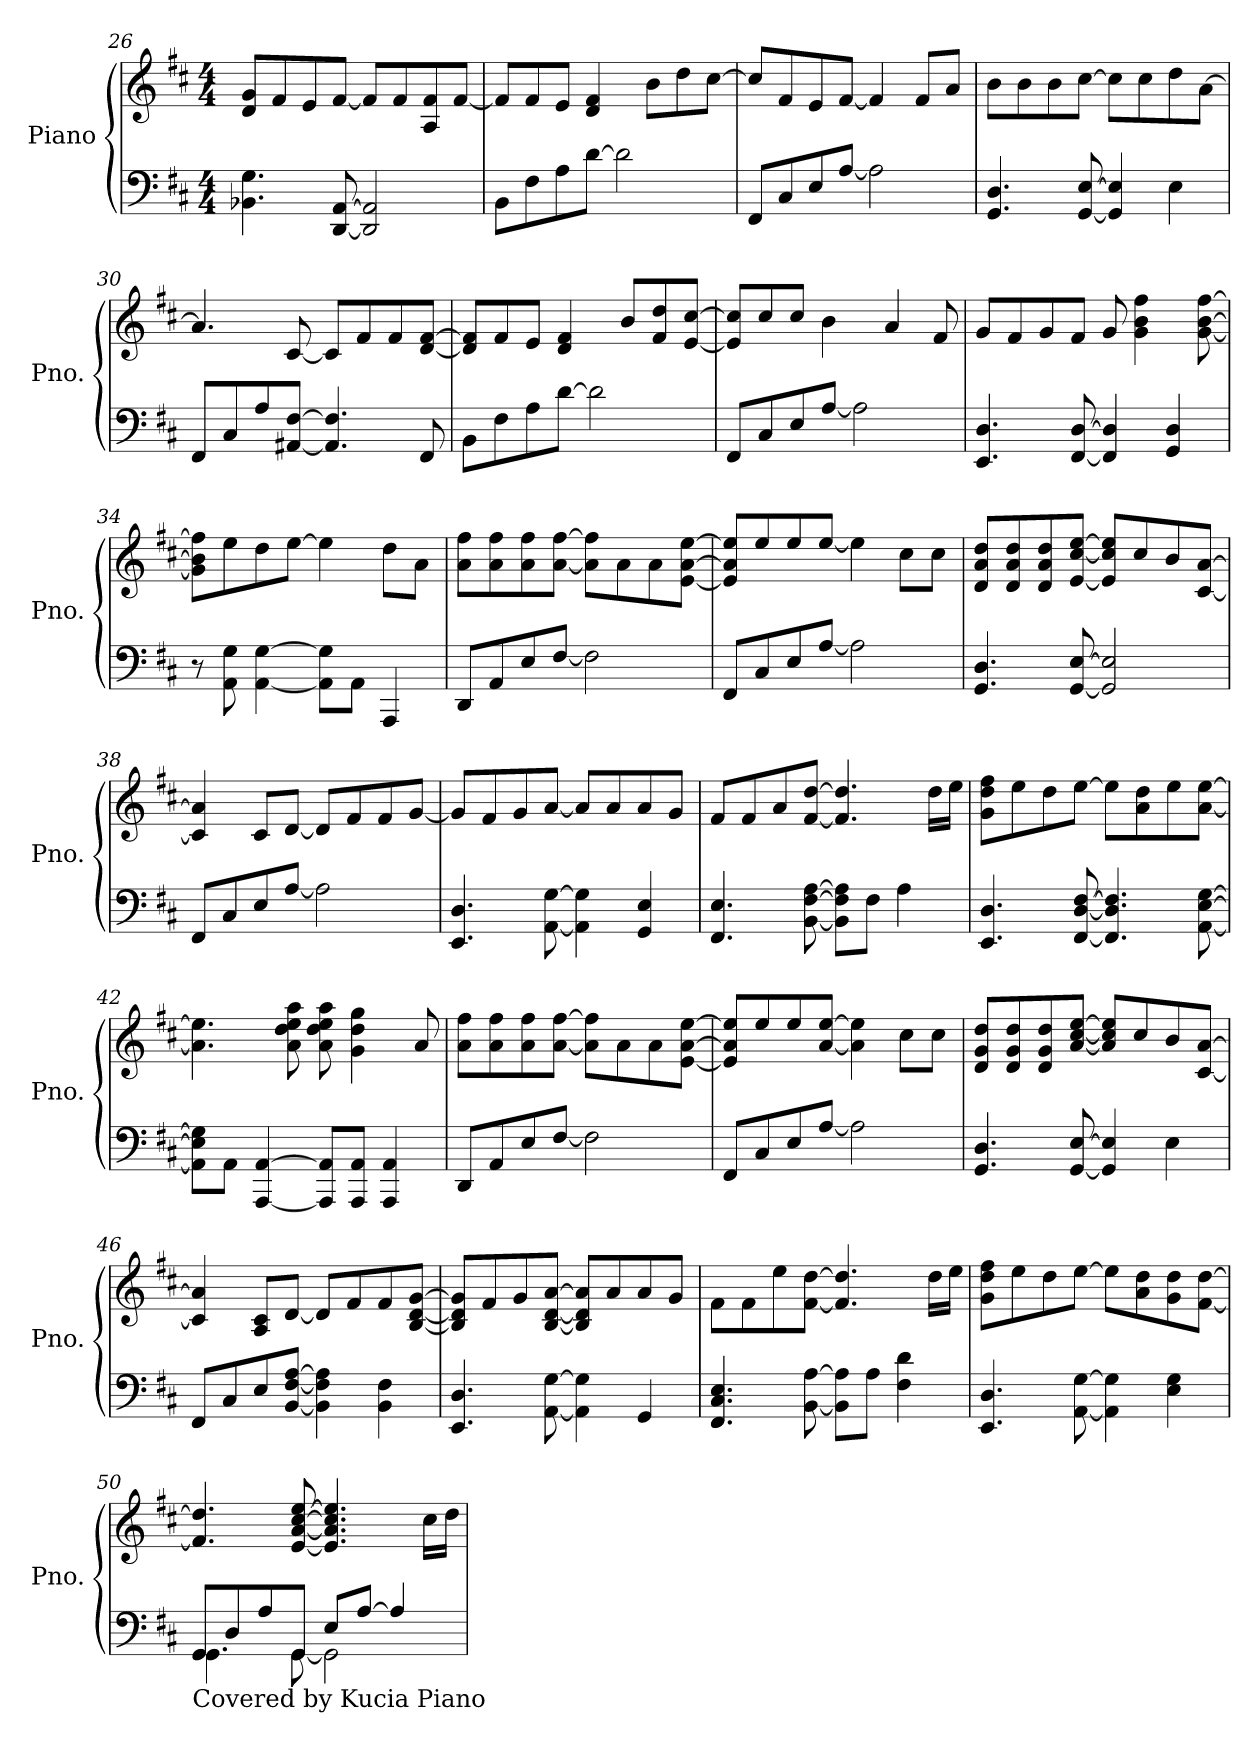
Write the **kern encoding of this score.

**kern	**kern
*part1	*part1
*staff2	*staff1
*I"Piano	*
*I'Pno.	*
!!LO:PB:g=z
*clefF4	*clefG2
*k[f#c#]	*k[f#c#]
*M4/4	*M4/4
=26	=26
4.BB-X\ 4.G\	8d/ 8g/L
.	8f#/
.	8e/
[8DD/ [8AA/	[8f#/J
2DD/] 2AA/]	8f#/L]
.	8f#/
.	8A/ 8f#/
.	[8f#/J
=27	=27
8BB\L	8f#/L]
8F#\	8f#/
8A\	8e/J
[8d\J	4d/ 4f#/
2d\]	.
.	8b\L
.	8dd\
.	[8cc#\J
=28	=28
8FF#/L	8cc#/L]
8C#/	8f#/
8E/	8e/
[8A/J	[8f#/J
2A\]	4f#/]
.	8f#/L
.	8a/J
=29	=29
4.GG/ 4.D/	8b\L
.	8b\
.	8b\
[8GG/ [8E/	[8cc#\J
4GG/] 4E/]	8cc#\L]
.	8cc#\
4E\	8dd\
.	[8a\J
!!LO:LB:g=z
=30	=30
8FF#/L	4.a/]
8C#/	.
8A/	.
[8AA#X/ [8F#/J	[8c#/
4.AA#/] 4.F#/]	8c#/L]
.	8f#/
.	8f#/
8FF#/	[8d/ [8f#/J
=31	=31
8BB\L	8d/] 8f#/]L
8F#\	8f#/
8A\	8e/J
[8d\J	4d/ 4f#/
2d\]	.
.	8b/L
.	8f#/ 8dd/
.	[8e/ [8cc#/J
=32	=32
8FF#/L	8e/] 8cc#/]L
8C#/	8cc#/
8E/	8cc#/J
[8A/J	4b\
2A\]	.
.	4a/
.	8f#/
=33	=33
4.EE/ 4.D/	8g/L
.	8f#/
.	8g/
[8FF#/ [8D/	8f#/J
4FF#/] 4D/]	8g/
.	4g\ 4b\ 4ff#\
4GG/ 4D/	.
.	[8g\ [8b\ [8ff#\
!!LO:LB:g=z
=34	=34
8r	8g\] 8b\] 8ff#\]L
8AA\ 8G\	8ee\
[4AA\ [4G\	8dd\
.	[8ee\J
8AA\] 8G\]L	4ee\]
8AA\J	.
4AAA/	8dd\L
.	8a\J
=35	=35
8DD/L	8a\ 8ff#\L
8AA/	8a\ 8ff#\
8E/	8a\ 8ff#\
[8F#/J	[8a\ [8ff#\J
2F#\]	8a\] 8ff#\]L
.	8a\
.	8a\
.	[8e\ [8a\ [8ee\J
=36	=36
8FF#/L	8e/] 8a/] 8ee/]L
8C#/	8ee/
8E/	8ee/
[8A/J	[8ee/J
2A\]	4ee\]
.	8cc#\L
.	8cc#\J
=37	=37
4.GG/ 4.D/	8d/ 8a/ 8dd/L
.	8d/ 8a/ 8dd/
.	8d/ 8a/ 8dd/
[8GG/ [8E/	[8e/ [8cc#/ [8ee/J
2GG/] 2E/]	8e/] 8cc#/] 8ee/]L
.	8cc#/
.	8b/
.	[8c#/ [8a/J
!!LO:LB:g=z
=38	=38
8FF#/L	4c#/] 4a/]
8C#/	.
8E/	8c#/L
[8A/J	[8d/J
2A\]	8d/L]
.	8f#/
.	8f#/
.	[8g/J
=39	=39
4.EE/ 4.D/	8g/L]
.	8f#/
.	8g/
[8AA\ [8G\	[8a/J
4AA\] 4G\]	8a/L]
.	8a/
4GG/ 4E/	8a/
.	8g/J
=40	=40
4.FF#/ 4.E/	8f#/L
.	8f#/
.	8a/
[8BB\ [8F#\ [8A\	[8f#/ [8dd/J
8BB\] 8F#\] 8A\]L	4.f#/] 4.dd/]
8F#\J	.
4A\	.
.	16dd\LL
.	16ee\JJ
=41	=41
4.EE/ 4.D/	8g\ 8dd\ 8ff#\L
.	8ee\
.	8dd\
[8FF#/ [8D/ [8F#/	[8ee\J
4.FF#/] 4.D/] 4.F#/]	8ee\L]
.	8a\ 8dd\
.	8ee\
[8AA\ [8E\ [8G\	[8a\ [8ee\J
!!LO:LB:g=z
=42	=42
8AA\] 8E\] 8G\]L	4.a\] 4.ee\]
8AA\J	.
[4AAA/ [4AA/	.
.	8a\ 8dd\ 8ee\ 8aa\
8AAA/] 8AA/]L	8a\ 8dd\ 8ee\ 8aa\
8AAA/ 8AA/J	4g\ 4dd\ 4gg\
4AAA/ 4AA/	.
.	8a/
=43	=43
8DD/L	8a\ 8ff#\L
8AA/	8a\ 8ff#\
8E/	8a\ 8ff#\
[8F#/J	[8a\ [8ff#\J
2F#\]	8a\] 8ff#\]L
.	8a\
.	8a\
.	[8e\ [8a\ [8ee\J
=44	=44
8FF#/L	8e/] 8a/] 8ee/]L
8C#/	8ee/
8E/	8ee/
[8A/J	[8a/ [8ee/J
2A\]	4a\] 4ee\]
.	8cc#\L
.	8cc#\J
=45	=45
4.GG/ 4.D/	8d/ 8g/ 8dd/L
.	8d/ 8g/ 8dd/
.	8d/ 8g/ 8dd/
[8GG/ [8E/	[8a/ [8cc#/ [8ee/J
4GG/] 4E/]	8a/] 8cc#/] 8ee/]L
.	8cc#/
4E\	8b/
.	[8c#/ [8a/J
!!LO:LB:g=z
=46	=46
8FF#/L	4c#/] 4a/]
8C#/	.
8E/	8A/ 8c#/L
[8BB/ [8F#/ [8A/J	[8d/J
4BB\] 4F#\] 4A\]	8d/L]
.	8f#/
4BB\ 4F#\	8f#/
.	[8B/ [8d/ [8g/J
=47	=47
4.EE/ 4.D/	8B/] 8d/] 8g/]L
.	8f#/
.	8g/
[8AA\ [8G\	[8B/ [8d/ [8a/J
4AA\] 4G\]	8B/] 8d/] 8a/]L
.	8a/
4GG/	8a/
.	8g/J
=48	=48
4.FF#/ 4.C#/ 4.E/	8f#\L
.	8f#\
.	8ee\
[8BB\ [8A\	[8f#\ [8dd\J
8BB\] 8A\]L	4.f#/] 4.dd/]
8A\J	.
4F#\ 4d\	.
.	16dd\LL
.	16ee\JJ
=49	=49
4.EE/ 4.D/	8g\ 8dd\ 8ff#\L
.	8ee\
.	8dd\
[8AA\ [8G\	[8ee\J
4AA\] 4G\]	8ee\L]
.	8a\ 8dd\
4E\ 4G\	8g\ 8dd\
.	[8f#\ [8dd\J
!!LO:PB:g=z
=50	=50
*^	*
!LO:TX:b:t=Covered by Kucia Piano	!	!
8GG/L	4.GG\	4.f#/] 4.dd/]
8D/	.	.
8A/	.	.
8GG/J	[8GG\	[8e/ [8a/ [8cc#/ [8ee/
8E/L	2GG\]	4.e/] 4.a/] 4.cc#/] 4.ee/]
[8A/J	.	.
4A/]	.	.
.	.	16cc#\LL
.	.	16dd\JJ
*v	*v	*
=	=
*-	*-
